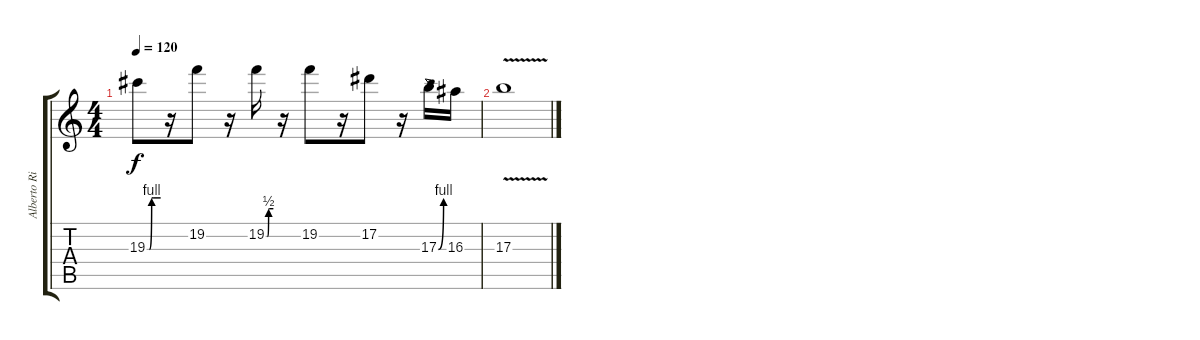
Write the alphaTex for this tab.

\track ("Alberto Rionda (I)" "Alberto Ri") {instrument distortionguitar}
\staff {score tabs}
\tuning (Eb4 Bb3 Gb3 Db3 Ab2 Eb2) {hide}
\ts (4 4)
\tempo 120
\clef g2
\ks c
19.3{be (custom 0 0 10 0 20 4 30 4 60 4)}.8{dy f} r.16 19.2.8 r.16 19.2{be (custom 0 0 10 0 20 2 30 2 60 2)}.16 r.16 19.2.8 r.16 17.2.8 r.16 17.3{be (bend 0 0 60 4)}.16 16.3.16 |
17.3{v}.1
